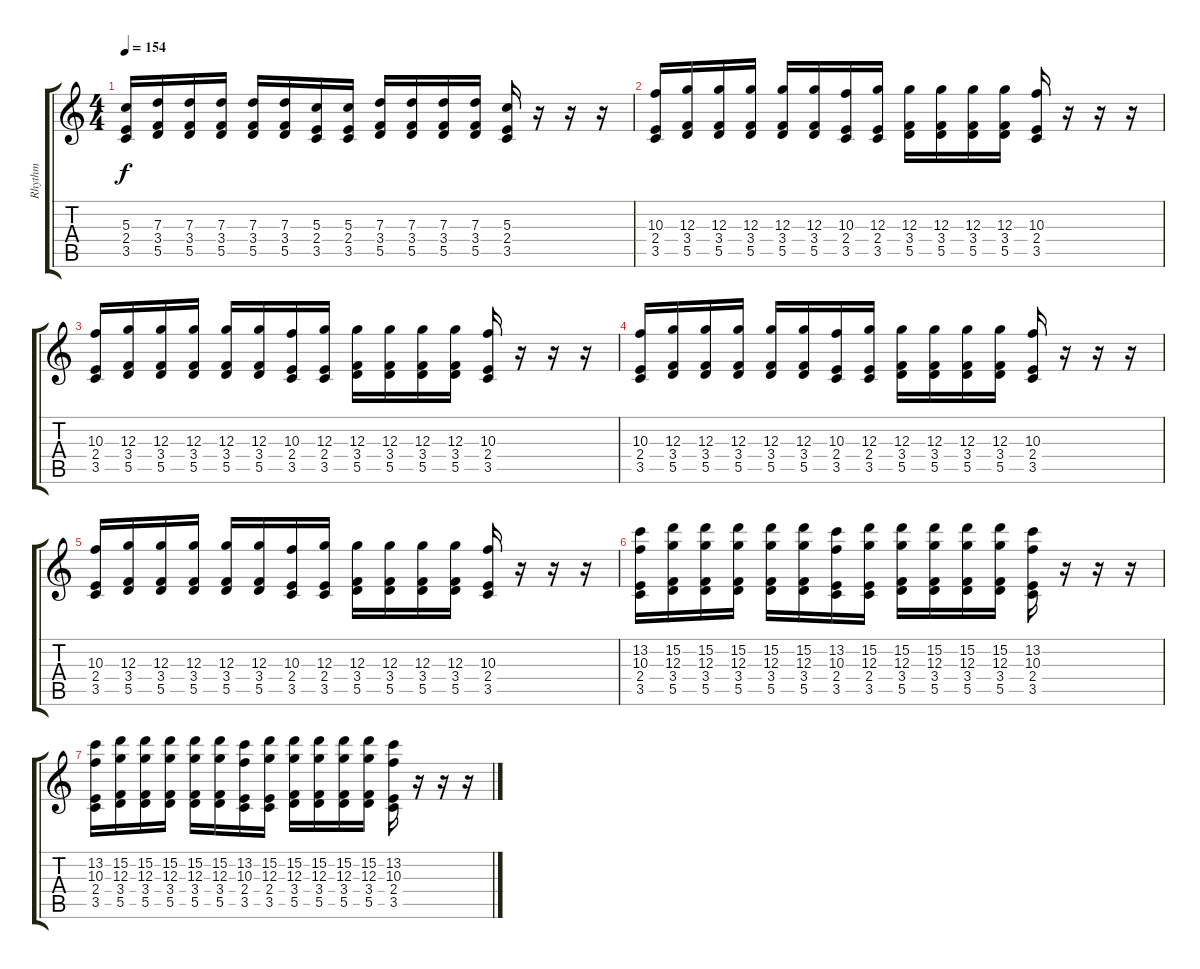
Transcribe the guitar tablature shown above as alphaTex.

\track ("Rhythm" "Rhythm") {instrument electricguitarjazz}
\staff {score tabs}
\tuning (E4 B3 G3 D3 A2 E2) {hide}
\ts (4 4)
\tempo 154
\clef g2
\ks c
(5.3 2.4 3.5).16{dy f instrument distortionguitar} (7.3 3.4 5.5).16 (7.3 3.4 5.5).16 (7.3 3.4 5.5).16 (7.3 3.4 5.5).16 (7.3 3.4 5.5).16 (5.3 2.4 3.5).16 (5.3 2.4 3.5).16 (7.3 3.4 5.5).16 (7.3 3.4 5.5).16 (7.3 3.4 5.5).16 (7.3 3.4 5.5).16 (5.3 2.4 3.5).16 r.16 r.16 r.16 |
(10.3 2.4 3.5).16{instrument distortionguitar} (12.3 3.4 5.5).16 (12.3 3.4 5.5).16 (12.3 3.4 5.5).16 (12.3 3.4 5.5).16 (12.3 3.4 5.5).16 (10.3 2.4 3.5).16 (12.3 2.4 3.5).16 (12.3 3.4 5.5).16 (12.3 3.4 5.5).16 (12.3 3.4 5.5).16 (12.3 3.4 5.5).16 (10.3 2.4 3.5).16 r.16 r.16 r.16 |
(10.3 2.4 3.5).16{instrument distortionguitar} (12.3 3.4 5.5).16 (12.3 3.4 5.5).16 (12.3 3.4 5.5).16 (12.3 3.4 5.5).16 (12.3 3.4 5.5).16 (10.3 2.4 3.5).16 (12.3 2.4 3.5).16 (12.3 3.4 5.5).16 (12.3 3.4 5.5).16 (12.3 3.4 5.5).16 (12.3 3.4 5.5).16 (10.3 2.4 3.5).16 r.16 r.16 r.16 |
(10.3 2.4 3.5).16{instrument distortionguitar} (12.3 3.4 5.5).16 (12.3 3.4 5.5).16 (12.3 3.4 5.5).16 (12.3 3.4 5.5).16 (12.3 3.4 5.5).16 (10.3 2.4 3.5).16 (12.3 2.4 3.5).16 (12.3 3.4 5.5).16 (12.3 3.4 5.5).16 (12.3 3.4 5.5).16 (12.3 3.4 5.5).16 (10.3 2.4 3.5).16 r.16 r.16 r.16 |
(10.3 2.4 3.5).16{instrument distortionguitar} (12.3 3.4 5.5).16 (12.3 3.4 5.5).16 (12.3 3.4 5.5).16 (12.3 3.4 5.5).16 (12.3 3.4 5.5).16 (10.3 2.4 3.5).16 (12.3 2.4 3.5).16 (12.3 3.4 5.5).16 (12.3 3.4 5.5).16 (12.3 3.4 5.5).16 (12.3 3.4 5.5).16 (10.3 2.4 3.5).16 r.16 r.16 r.16 |
(13.2 10.3 2.4 3.5).16{instrument distortionguitar} (15.2 12.3 3.4 5.5).16 (15.2 12.3 3.4 5.5).16 (15.2 12.3 3.4 5.5).16 (15.2 12.3 3.4 5.5).16 (15.2 12.3 3.4 5.5).16 (13.2 10.3 2.4 3.5).16 (15.2 12.3 2.4 3.5).16 (15.2 12.3 3.4 5.5).16 (15.2 12.3 3.4 5.5).16 (15.2 12.3 3.4 5.5).16 (15.2 12.3 3.4 5.5).16 (13.2 10.3 2.4 3.5).16 r.16 r.16 r.16 |
(13.2 10.3 2.4 3.5).16{instrument distortionguitar} (15.2 12.3 3.4 5.5).16 (15.2 12.3 3.4 5.5).16 (15.2 12.3 3.4 5.5).16 (15.2 12.3 3.4 5.5).16 (15.2 12.3 3.4 5.5).16 (13.2 10.3 2.4 3.5).16 (15.2 12.3 2.4 3.5).16 (15.2 12.3 3.4 5.5).16 (15.2 12.3 3.4 5.5).16 (15.2 12.3 3.4 5.5).16 (15.2 12.3 3.4 5.5).16 (13.2 10.3 2.4 3.5).16 r.16 r.16 r.16
